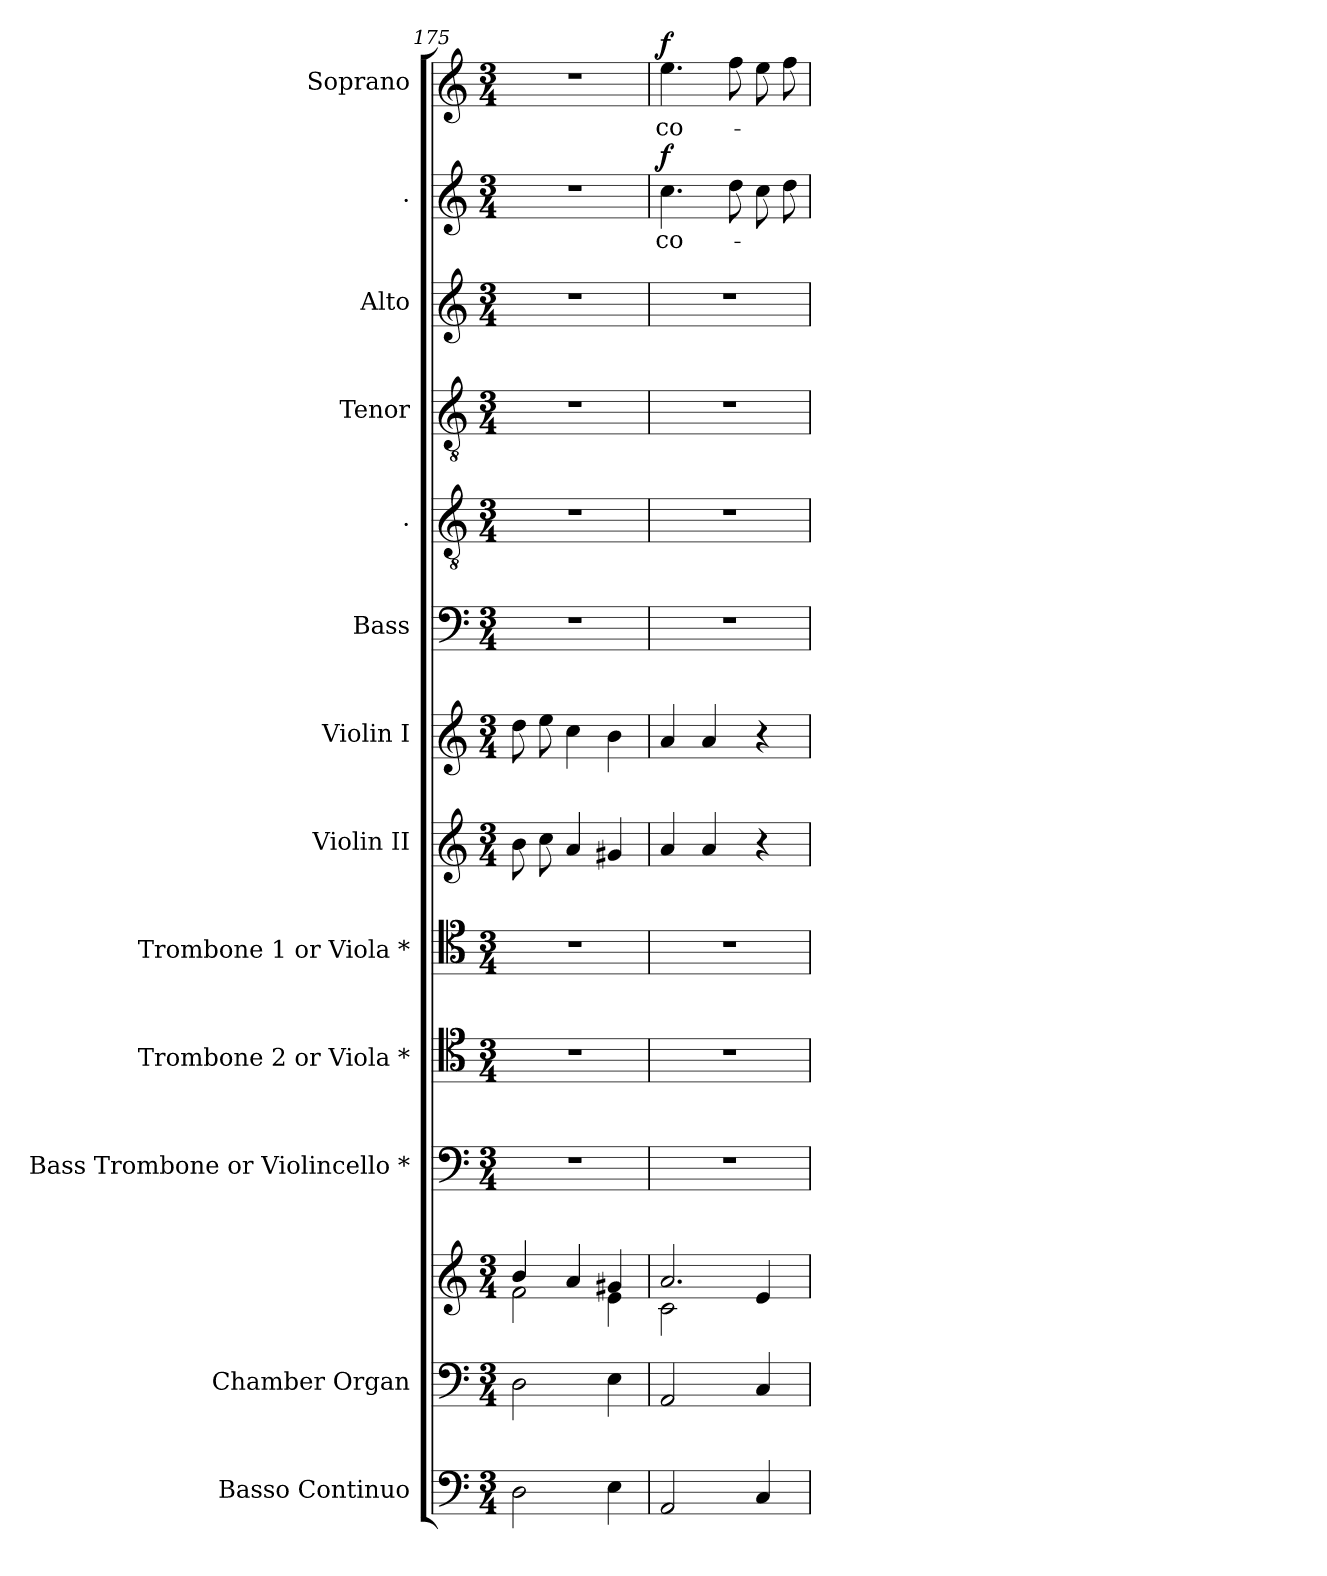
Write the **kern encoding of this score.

**kern	**kern	**kern	**kern	**kern	**kern	**kern	**kern	**kern	**kern	**kern	**kern	**kern	**text	**dynam	**kern	**text	**dynam
*part13	*part12	*part12	*part11	*part10	*part9	*part8	*part7	*part6	*part5	*part4	*part3	*part2	*part2	*part2	*part1	*part1	*part1
*staff14	*staff13	*staff12	*staff11	*staff10	*staff9	*staff8	*staff7	*staff6	*staff5	*staff4	*staff3	*staff2	*staff2	*staff2	*staff1	*staff1	*staff1
*I"Basso  Continuo	*I"Chamber  Organ	*	*I"Bass Trombone or Violincello *	*I"Trombone 2 or Viola *	*I"Trombone 1 or Viola *	*I"Violin II	*I"Violin I	*I"Bass	*I".	*I"Tenor	*I"Alto	*I".	*	*	*I"Soprano	*	*
*I'B Cont	*I'Org.	*	*I'B. Tbn.	*I'Tbn 2	*I'Tbn 1	*I'Vln. II	*I'Vln. I	*I'B.	*	*I'T,	*I'A.	*	*	*	*I'S.	*	*
*clefF4	*clefF4	*clefG2	*clefF4	*clefC4	*clefC4	*clefG2	*clefG2	*clefF4	*clefGv2	*clefGv2	*clefG2	*clefG2	*	*	*clefG2	*	*
*ITrd7c12	*	*	*	*	*	*	*	*	*ITrd7c12	*ITrd7c12	*	*	*	*	*	*	*
*k[]	*k[]	*k[]	*k[]	*k[]	*k[]	*k[]	*k[]	*k[]	*k[]	*k[]	*k[]	*k[]	*	*	*k[]	*	*
*C:	*C:	*C:	*C:	*C:	*C:	*C:	*C:	*C:	*C:	*C:	*C:	*C:	*	*	*C:	*	*
*M3/4	*M3/4	*M3/4	*M3/4	*M3/4	*M3/4	*M3/4	*M3/4	*M3/4	*M3/4	*M3/4	*M3/4	*M3/4	*	*	*M3/4	*	*
=175	=175	=175	=175	=175	=175	=175	=175	=175	=175	=175	=175	=175	=175	=175	=175	=175	=175
*	*	*^	*	*	*	*	*	*	*	*	*	*	*	*	*	*	*
!	!	!	!	!LO:N:vis=1	!LO:N:vis=1	!LO:N:vis=1	!	!	!LO:N:vis=1	!LO:N:vis=1	!LO:N:vis=1	!LO:N:vis=1	!LO:N:vis=1	!	!	!LO:N:vis=1	!	!
2DDi\	2Di\	4bi/	2fi\	2.r	2.r	2.r	8bi\	8ddi\	2.r	2.r	2.r	2.r	2.r	.	.	2.r	.	.
.	.	.	.	.	.	.	8cci\	8eei\	.	.	.	.	.	.	.	.	.	.
.	.	4ai/	.	.	.	.	4ai/	4cci\	.	.	.	.	.	.	.	.	.	.
4EEi\	4Ei\	4g#Xi/	4ei\	.	.	.	4g#Xi/	4bi\	.	.	.	.	.	.	.	.	.	.
!!LO:PB:g=z
=176	=176	=176	=176	=176	=176	=176	=176	=176	=176	=176	=176	=176	=176	=176	=176	=176	=176	=176
!	!	!	!	!LO:N:vis=1	!LO:N:vis=1	!LO:N:vis=1	!	!	!LO:N:vis=1	!LO:N:vis=1	!LO:N:vis=1	!LO:N:vis=1	!	!	!	!	!	!
!	!	!	!	!	!	!	!	!	!	!	!	!	!	!LO:LY:b:color=#000000	!	!	!	!
!	!	!	!	!	!	!	!	!	!	!	!	!	!	!	!	!	!LO:LY:b:color=#000000	!
2AAAi/	2AAi/	2.ai/	2ci\	2.r	2.r	2.r	4ai/	4ai/	2.r	2.r	2.r	2.r	4.cci\	co-	f	4.eei\	co-	f
.	.	.	.	.	.	.	4ai/	4ai/	.	.	.	.	.	.	.	.	.	.
.	.	.	.	.	.	.	.	.	.	.	.	.	8ddi\	.	.	8ffi\	.	.
4CCi/	4Ci/	.	4ei/	.	.	.	4r	4r	.	.	.	.	8cci\	.	.	8eei\	.	.
.	.	.	.	.	.	.	.	.	.	.	.	.	8ddi\	.	.	8ffi\	.	.
*	*	*v	*v	*	*	*	*	*	*	*	*	*	*	*	*	*	*	*
=	=	=	=	=	=	=	=	=	=	=	=	=	=	=	=	=	=
*-	*-	*-	*-	*-	*-	*-	*-	*-	*-	*-	*-	*-	*-	*-	*-	*-	*-
